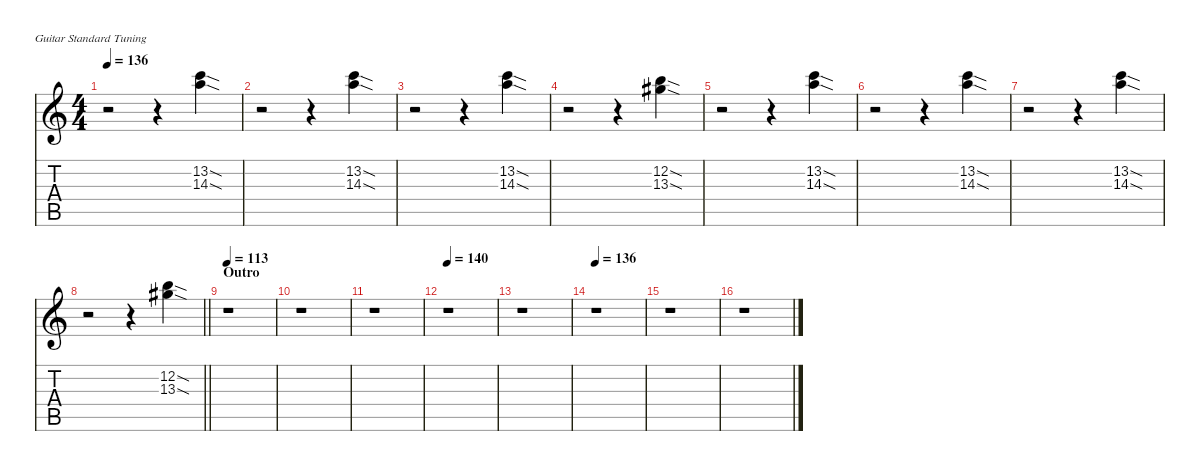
\defaultSystemsLayout 4
\hideDynamics
\bracketExtendMode nobrackets
\singleTrackTrackNamePolicy hidden
\multiTrackTrackNamePolicy hidden
\firstSystemTrackNameMode fullname
\firstSystemTrackNameOrientation horizontal
\otherSystemsTrackNameOrientation horizontal
\track ("Page El Guitar Lead" "od.guit.") {instrument overdrivenguitar}
\staff {score tabs}
\tuning (E4 B3 G3 D3 A2 E2)
\ts (4 4)
\tempo 136
\clef g2
\ks aminor
r.2{dy f beam Down} r.4{beam Down} (13.2{sod} 14.3{sod}).4{beam Down} |
r.2{beam Down} r.4{beam Down} (13.2{sod} 14.3{sod}).4{beam Down} |
r.2{beam Down} r.4{beam Down} (13.2{sod} 14.3{sod}).4{beam Down} |
r.2{beam Down} r.4{beam Down} (12.2{sod} 13.3{sod acc #}).4{beam Down} |
r.2{beam Down} r.4{beam Down} (13.2{sod} 14.3{sod}).4{beam Down} |
r.2{beam Down} r.4{beam Down} (13.2{sod} 14.3{sod}).4{beam Down} |
r.2{beam Down} r.4{beam Down} (13.2{sod} 14.3{sod}).4{beam Down} |
\barLineRight lightlight
r.2{beam Down} r.4{beam Down} (12.2{sod} 13.3{sod acc #}).4{beam Down} |
\section ("" "Outro")
\tempo 113
r.1{beam Down} |
r.1{beam Down} |
r.1{beam Down} |
\tempo 140
r.1{beam Down} |
r.1{beam Down} |
\tempo 136
r.1{beam Down} |
r.1{beam Down} |
r.1{beam Down}
